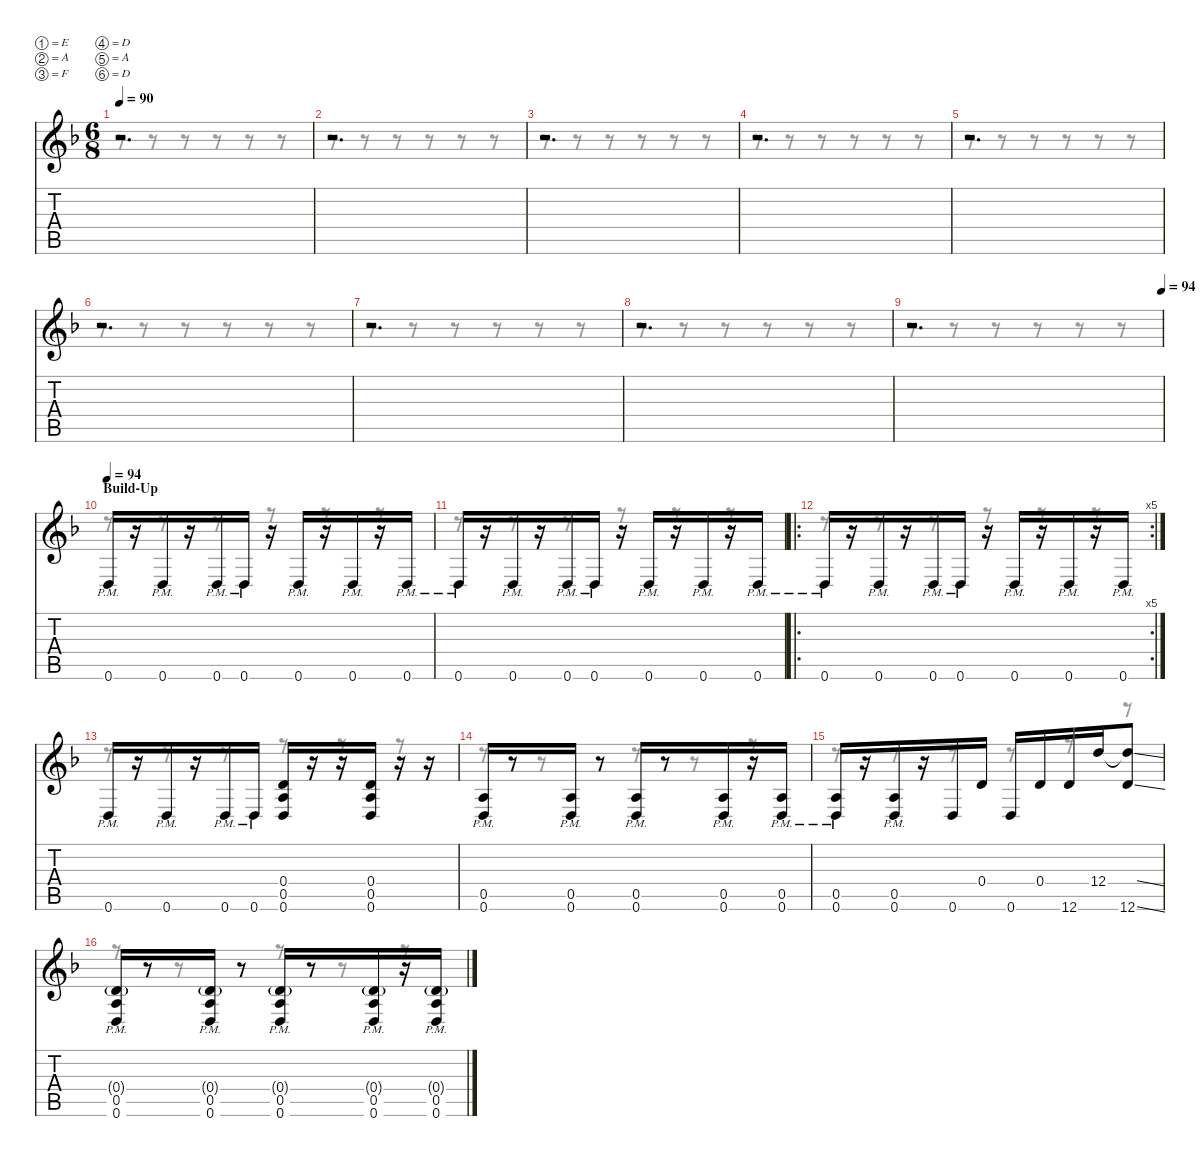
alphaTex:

\defaultSystemsLayout 4
\hideDynamics
\bracketExtendMode nobrackets
\singleTrackTrackNamePolicy hidden
\multiTrackTrackNamePolicy hidden
\otherSystemsTrackNameOrientation horizontal
\track ("M. Akerfeldt" "dist.guit.") {defaultSystemsLayout 4 instrument distortionguitar}
\staff {score tabs}
\tuning (E4 A3 F3 D3 A2 D2)
\voice
\ts (6 8)
\tempo 90
\clef g2
\ks dminor
r.2{d dy mf beam Up} |
r.2{d beam Up} |
r.2{d beam Up} |
r.2{d beam Up} |
r.2{d beam Up} |
r.2{d beam Up} |
r.2{d beam Up} |
r.2{d beam Up} |
\tempo (94 1)
r.2{d beam Up} |
\section ("" "Build-Up")
\tempo 94
0.6{pm acc forcenatural}.16{dy ff beam Up} r.16{beam Up} 0.6{pm acc forcenatural}.16{beam Up} r.16{beam Up} 0.6{pm acc forcenatural}.16{beam Up} 0.6{pm acc forcenatural}.16{beam Up} r.16{beam Up} 0.6{pm acc forcenatural}.16{beam Up} r.16{beam Up} 0.6{pm acc forcenatural}.16{beam Up} r.16{beam Up} 0.6{pm acc forcenatural}.16{beam Up} |
0.6{pm acc forcenatural}.16{beam Up} r.16{beam Up} 0.6{pm acc forcenatural}.16{beam Up} r.16{beam Up} 0.6{pm acc forcenatural}.16{beam Up} 0.6{pm acc forcenatural}.16{beam Up} r.16{beam Up} 0.6{pm acc forcenatural}.16{beam Up} r.16{beam Up} 0.6{pm acc forcenatural}.16{beam Up} r.16{beam Up} 0.6{pm acc forcenatural}.16{beam Up} |
\ro
\rc 5
0.6{pm acc forcenatural}.16{beam Up} r.16{beam Up} 0.6{pm acc forcenatural}.16{beam Up} r.16{beam Up} 0.6{pm acc forcenatural}.16{beam Up} 0.6{pm acc forcenatural}.16{beam Up} r.16{beam Up} 0.6{pm acc forcenatural}.16{beam Up} r.16{beam Up} 0.6{pm acc forcenatural}.16{beam Up} r.16{beam Up} 0.6{pm acc forcenatural}.16{beam Up} |
0.6{pm acc forcenatural}.16{beam Up} r.16{beam Up} 0.6{pm acc forcenatural}.16{beam Up} r.16{beam Up} 0.6{pm acc forcenatural}.16{beam Up} 0.6{pm acc forcenatural}.16{beam Up} (0.4{acc forcenatural} 0.5{acc forcenatural} 0.6{acc forcenatural}).16{dy f beam Up} r.16{beam Up} r.16{beam Up} (0.4{acc forcenatural} 0.5{acc forcenatural} 0.6{acc forcenatural}).16{beam Up} r.16{beam Up} r.16{beam Up} |
(0.5{acc forcenatural} 0.6{pm acc forcenatural}).16{beam Up} r.8{beam Up} (0.5{acc forcenatural} 0.6{pm acc forcenatural}).16{beam Up} r.8{beam Up} (0.5{acc forcenatural} 0.6{pm acc forcenatural}).16{beam Up} r.8{beam Up} (0.5{acc forcenatural} 0.6{pm acc forcenatural}).16{beam Up} r.16{beam Up} (0.5{acc forcenatural} 0.6{pm acc forcenatural}).16{beam Up} |
(0.5{acc forcenatural} 0.6{pm acc forcenatural}).16{beam Up} r.16{beam Up} (0.5{acc forcenatural} 0.6{pm acc forcenatural}).16{beam Up} r.16{beam Up} 0.6{acc forcenatural}.16{beam Up} 0.4{acc forcenatural}.16{beam Up} 0.6{acc forcenatural}.16{beam Up} 0.4{acc forcenatural}.16{beam Up} 12.6{acc forcenatural}.16{beam Up} 12.4{acc forcenatural}.16{beam Up} (12.4{ss t acc forcenatural} 12.6{ss acc forcenatural}).8{beam Up} |
(0.4{g acc forcenatural} 0.5{acc forcenatural} 0.6{pm acc forcenatural}).16{beam Up} r.8{beam Up} (0.4{g acc forcenatural} 0.5{acc forcenatural} 0.6{pm acc forcenatural}).16{beam Up} r.8{beam Up} (0.4{g acc forcenatural} 0.5{acc forcenatural} 0.6{pm acc forcenatural}).16{beam Up} r.8{beam Up} (0.4{g acc forcenatural} 0.5{acc forcenatural} 0.6{pm acc forcenatural}).16{beam Up} r.16{beam Up} (0.4{g acc forcenatural} 0.5{acc forcenatural} 0.6{pm acc forcenatural}).16{beam Up}
\voice
\clef g2
\ottava regular
\simile none
\ks dminor
r.8{dy mf beam Down} r.8{beam Down} r.8{beam Down} r.8{beam Down} r.8{beam Down} r.8{beam Down} |
r.8{beam Down} r.8{beam Down} r.8{beam Down} r.8{beam Down} r.8{beam Down} r.8{beam Down} |
r.8{beam Down} r.8{beam Down} r.8{beam Down} r.8{beam Down} r.8{beam Down} r.8{beam Down} |
r.8{beam Down} r.8{beam Down} r.8{beam Down} r.8{beam Down} r.8{beam Down} r.8{beam Down} |
r.8{beam Down} r.8{beam Down} r.8{beam Down} r.8{beam Down} r.8{beam Down} r.8{beam Down} |
r.8{beam Down} r.8{beam Down} r.8{beam Down} r.8{beam Down} r.8{beam Down} r.8{beam Down} |
r.8{beam Down} r.8{beam Down} r.8{beam Down} r.8{beam Down} r.8{beam Down} r.8{beam Down} |
r.8{beam Down} r.8{beam Down} r.8{beam Down} r.8{beam Down} r.8{beam Down} r.8{beam Down} |
r.8{beam Down} r.8{beam Down} r.8{beam Down} r.8{beam Down} r.8{beam Down} r.8{beam Down} |
r.8{beam Down} r.8{beam Down} r.8{beam Down} r.8{beam Down} r.8{beam Down} r.8{beam Down} |
r.8{beam Down} r.8{beam Down} r.8{beam Down} r.8{beam Down} r.8{beam Down} r.8{beam Down} |
r.8{beam Down} r.8{beam Down} r.8{beam Down} r.8{beam Down} r.8{beam Down} r.8{beam Down} |
r.8{beam Down} r.8{beam Down} r.8{beam Down} r.8{beam Down} r.8{beam Down} r.8{beam Down} |
r.8{beam Down} r.8{beam Down} r.8{beam Down} r.8{beam Down} r.8{beam Down} r.8{beam Down} |
r.8{beam Down} r.8{beam Down} r.8{beam Down} r.8{beam Down} r.8{beam Down} r.8{beam Down} |
r.8{beam Down} r.8{beam Down} r.8{beam Down} r.8{beam Down} r.8{beam Down} r.8{beam Down}
